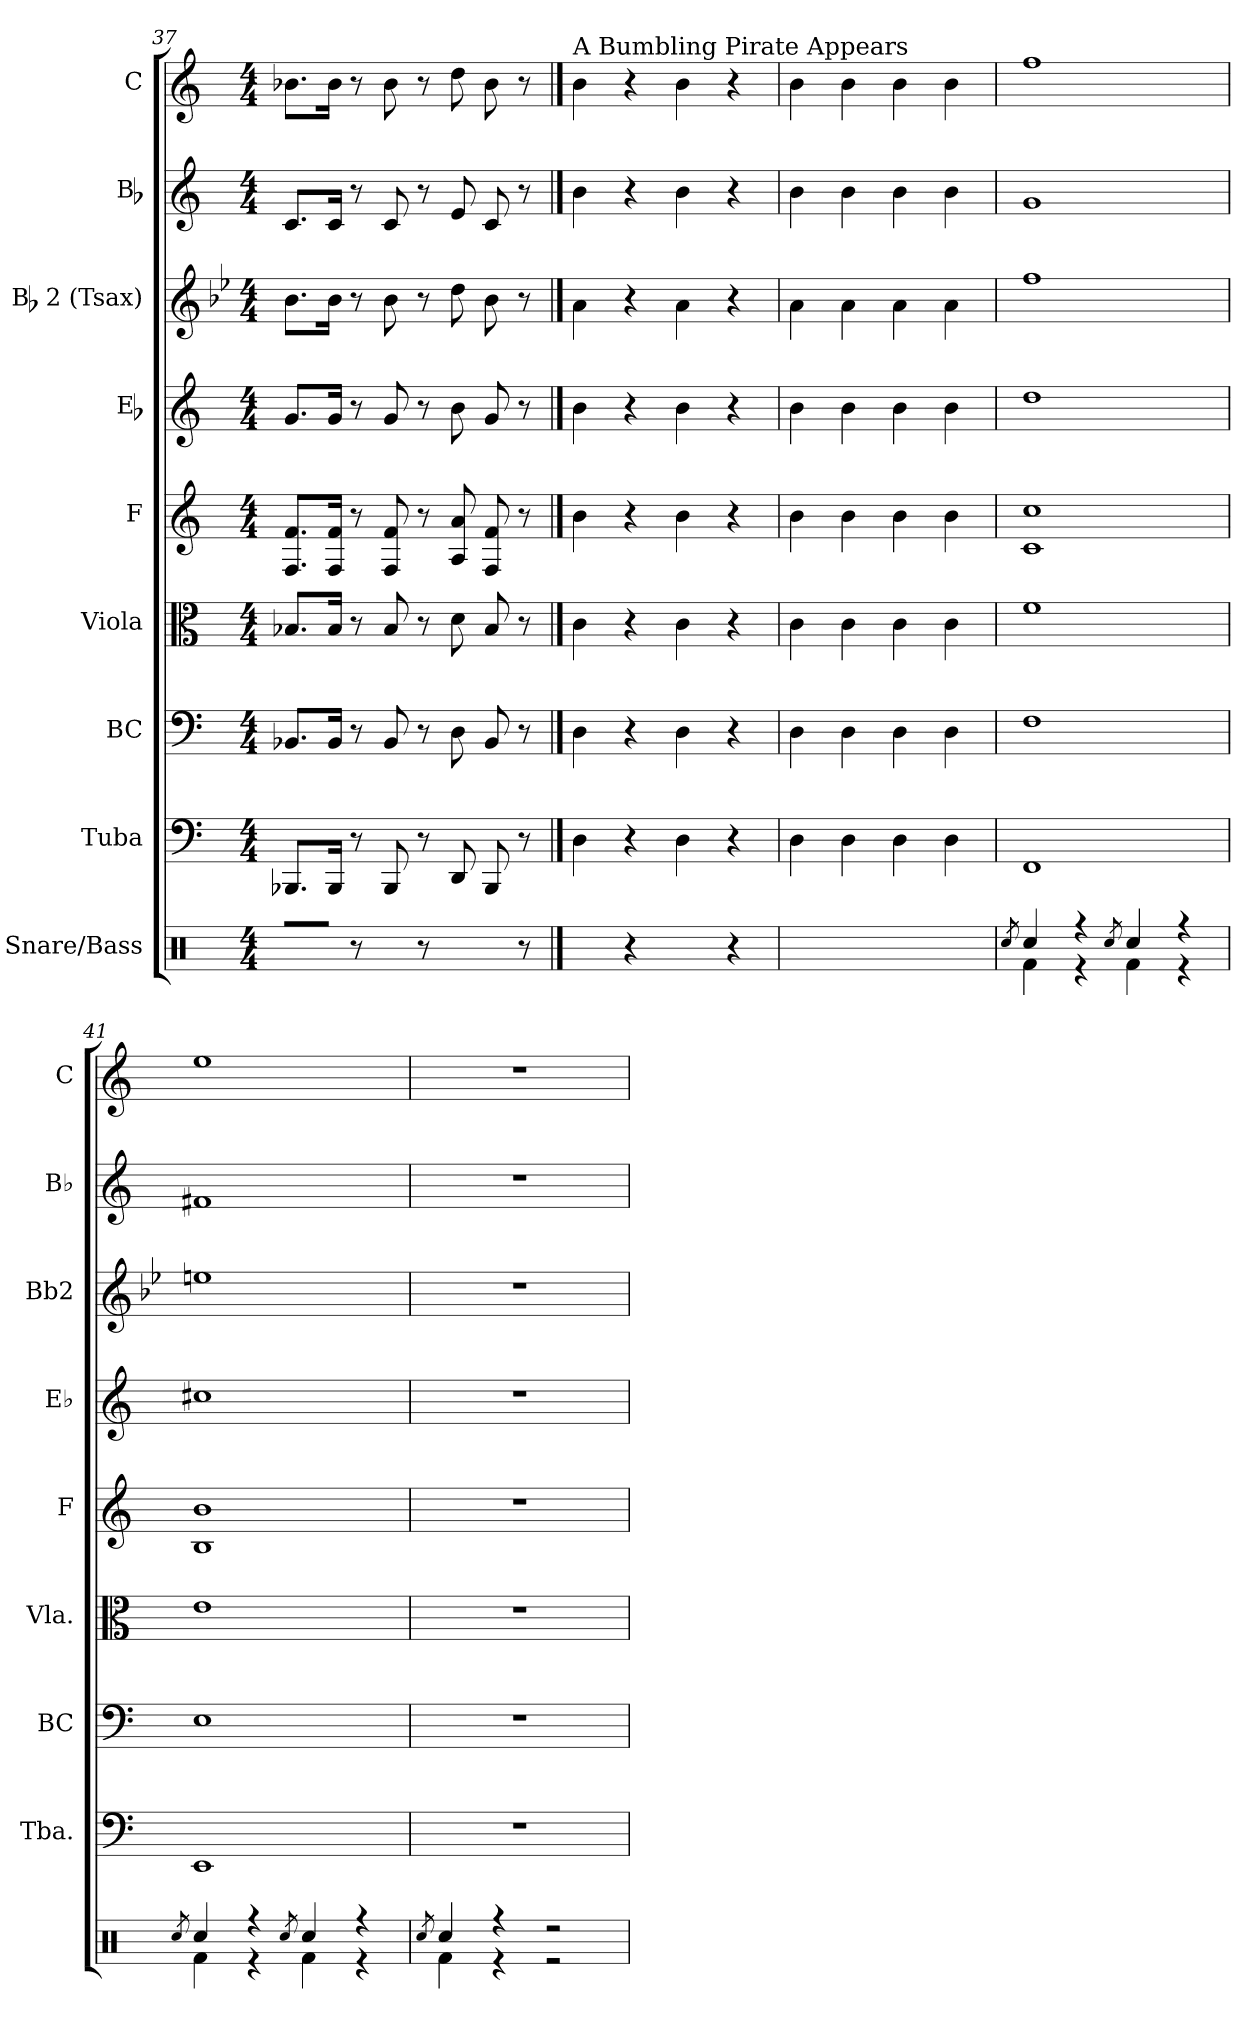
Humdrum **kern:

**kern	**kern	**kern	**kern	**kern	**kern	**kern	**kern	**kern
*part9	*part8	*part7	*part6	*part5	*part4	*part3	*part2	*part1
*staff9	*staff8	*staff7	*staff6	*staff5	*staff4	*staff3	*staff2	*staff1
*I"Snare/Bass	*I"Tuba	*I"BC	*I"Viola	*I"F	*I"Eb	*I"Bb 2 (Tsax)	*I"Bb	*I"C
*	*I'Tba.	*I'BC	*I'Vla.	*I'F	*I'Eb	*I'Bb2	*I'Bb	*I'C
*clefX	*clefF4	*clefF4	*clefC3	*clefG2	*clefG2	*clefG2	*clefG2	*clefG2
*	*	*	*	*ITrd4c7	*ITrd5c9	*ITrd8c14	*ITrd1c2	*
*k[]	*k[]	*k[]	*k[]	*k[b-]	*k[b-e-a-]	*k[b-e-]	*k[b-e-]	*k[]
*M4/4	*M4/4	*M4/4	*M4/4	*M4/4	*M4/4	*M4/4	*M4/4	*M4/4
=37	=37	=37	=37	=37	=37	=37	=37	=37
8.Ri\L	8.BBB-Xi/L	8.BB-Xi/L	8.B-Xi/L	8.BB-i/ 8.B-iL	8.B-i/L	8.B-i\L	8.B-i/L	8.b-Xi\L
16Ri\Jk	16BBB-i/Jk	16BB-i/Jk	16B-i/Jk	16BB-i/ 16B-iJk	16B-i/Jk	16B-i\Jk	16B-i/Jk	16b-i\Jk
8r	8r	8r	8r	8r	8r	8r	8r	8r
8Ri\	8BBB-i/	8BB-i/	8B-i/	8BB-i/ 8B-i	8B-i/	8B-i\	8B-i/	8b-i\
8r	8r	8r	8r	8r	8r	8r	8r	8r
8Ri\	8DDi/	8Di\	8di\	8Di/ 8di	8di\	8di\	8di/	8ddi\
8Ri\	8BBB-i/	8BB-i/	8B-i/	8BB-i/ 8B-i	8B-i/	8B-i\	8B-i/	8b-i\
8r	8r	8r	8r	8r	8r	8r	8r	8r
!!LO:PB:g=z
==38	==38	==38	==38	==38	==38	==38	==38	==38
!	!	!	!	!	!	!	!	!LO:TX:a:t=A Bumbling Pirate Appears
4Ri\	4Di\	4Di\	4ci\	4ei\	4di\	4Ai\	4ai\	4bi\
4r	4r	4r	4r	4r	4r	4r	4r	4r
4Ri\	4Di\	4Di\	4ci\	4ei\	4di\	4Ai\	4ai\	4bi\
4r	4r	4r	4r	4r	4r	4r	4r	4r
=39	=39	=39	=39	=39	=39	=39	=39	=39
4Ri\	4Di\	4Di\	4ci\	4ei\	4di\	4Ai\	4ai\	4bi\
4Ri\	4Di\	4Di\	4ci\	4ei\	4di\	4Ai\	4ai\	4bi\
4Ri\	4Di\	4Di\	4ci\	4ei\	4di\	4Ai\	4ai\	4bi\
4Ri\	4Di\	4Di\	4ci\	4ei\	4di\	4Ai\	4ai\	4bi\
=40	=40	=40	=40	=40	=40	=40	=40	=40
8qRcci/	.	.	.	.	.	.	.	.
*^	*	*	*	*	*	*	*	*
4Rcci/	4Rfi\	1FFi	1Fi	1fi	1Fi 1fi	1fi	1fi	1fi	1ffi
4r	4r	.	.	.	.	.	.	.	.
8qRcci/	.	.	.	.	.	.	.	.	.
4Rcci/	4Rfi\	.	.	.	.	.	.	.	.
4r	4r	.	.	.	.	.	.	.	.
=41	=41	=41	=41	=41	=41	=41	=41	=41	=41
8qRcci/	.	.	.	.	.	.	.	.	.
4Rcci/	4Rfi\	1EEi	1Ei	1ei	1Ei 1ei	1eni	1eni	1eni	1eei
4r	4r	.	.	.	.	.	.	.	.
8qRcci/	.	.	.	.	.	.	.	.	.
4Rcci/	4Rfi\	.	.	.	.	.	.	.	.
4r	4r	.	.	.	.	.	.	.	.
=42	=42	=42	=42	=42	=42	=42	=42	=42	=42
8qRcci/	.	.	.	.	.	.	.	.	.
4Rcci/	4Rfi\	1r	1r	1r	1r	1r	1r	1r	1r
4r	4r	.	.	.	.	.	.	.	.
2r	2r	.	.	.	.	.	.	.	.
*v	*v	*	*	*	*	*	*	*	*
=	=	=	=	=	=	=	=	=
*-	*-	*-	*-	*-	*-	*-	*-	*-
